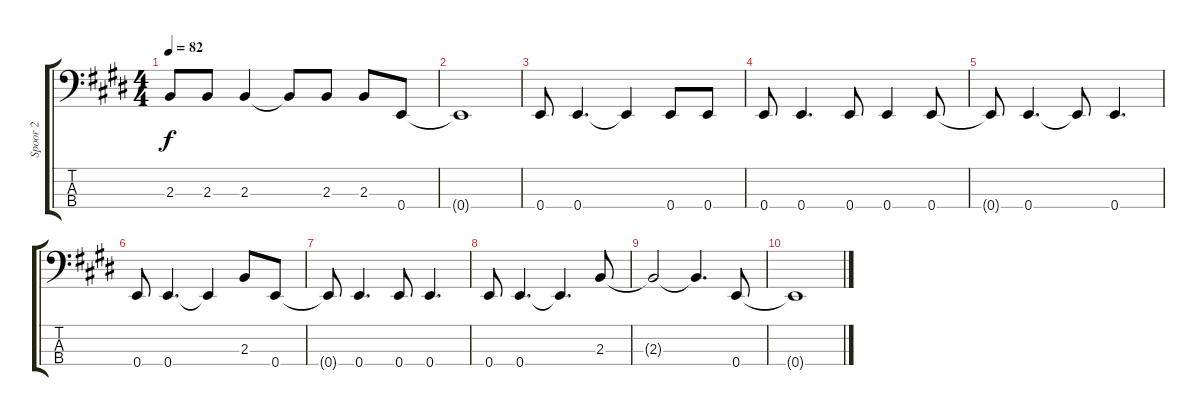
\track ("Spoor 2" "Spoor 2") {instrument acousticbass}
\staff {score tabs}
\tuning (G2 D2 A1 E1) {hide}
\ts (4 4)
\tempo 82
\clef f4
\ks e
2.3{t}.8{dy f} 2.3.8 2.3.4 2.3{t}.8 2.3.8 2.3.8 0.4.8 |
0.4{t}.1 |
0.4.8 0.4.4{d} 0.4{t}.4 0.4.8 0.4.8 |
0.4.8 0.4.4{d} 0.4.8 0.4.4 0.4.8 |
0.4{t}.8 0.4.4{d} 0.4{t}.8 0.4.4{d} |
0.4.8 0.4.4{d} 0.4{t}.4 2.3.8 0.4.8 |
0.4{t}.8 0.4.4{d} 0.4.8 0.4.4{d} |
0.4.8 0.4.4{d} 0.4{t}.4{d} 2.3.8 |
2.3{t}.2 2.3{t}.4{d} 0.4.8 |
0.4{t}.1
